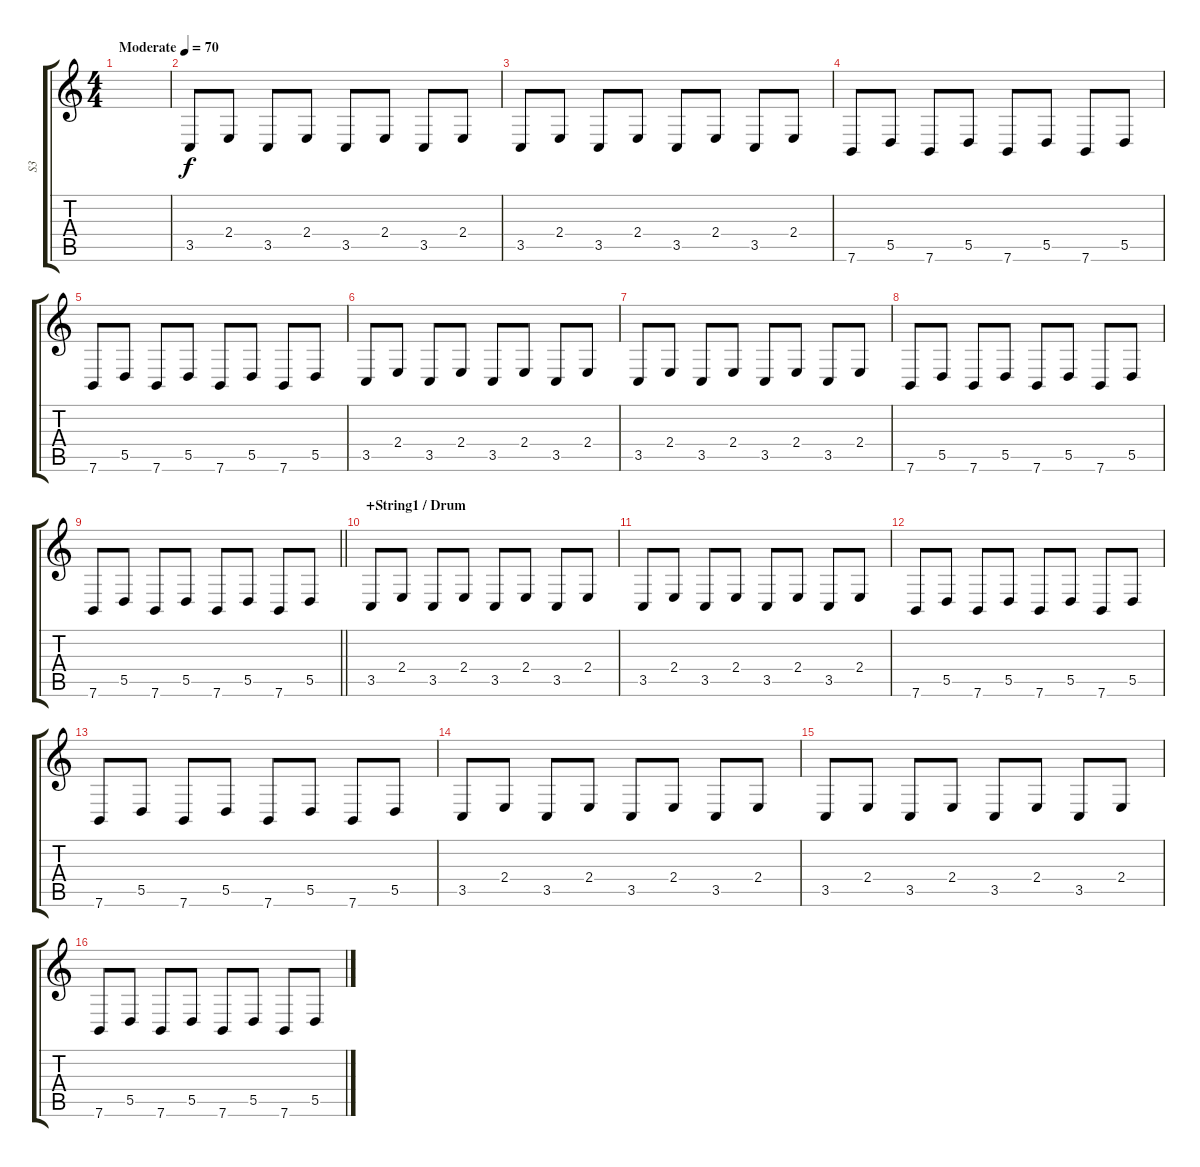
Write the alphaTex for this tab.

\track ("S3" "S3") {instrument pizzicatostrings}
\staff {score tabs}
\tuning (E4 B3 G3 D3 A2 E2) {hide}
\ts (4 4)
\tempo (70 "Moderate")
\clef g2
\ks c
|
3.5.8{volume 6} 2.4.8 3.5.8 2.4.8 3.5.8 2.4.8 3.5.8 2.4.8 |
3.5.8 2.4.8 3.5.8 2.4.8 3.5.8 2.4.8 3.5.8 2.4.8 |
7.6.8 5.5.8 7.6.8 5.5.8 7.6.8 5.5.8 7.6.8 5.5.8 |
7.6.8 5.5.8 7.6.8 5.5.8 7.6.8 5.5.8 7.6.8 5.5.8 |
3.5.8 2.4.8 3.5.8 2.4.8 3.5.8 2.4.8 3.5.8 2.4.8 |
3.5.8 2.4.8 3.5.8 2.4.8 3.5.8 2.4.8 3.5.8 2.4.8 |
7.6.8 5.5.8 7.6.8 5.5.8 7.6.8 5.5.8 7.6.8 5.5.8 |
\barLineRight lightlight
7.6.8 5.5.8 7.6.8 5.5.8 7.6.8 5.5.8 7.6.8 5.5.8 |
\section ("" "+String1 / Drum")
3.5.8 2.4.8 3.5.8 2.4.8 3.5.8 2.4.8 3.5.8 2.4.8 |
3.5.8 2.4.8 3.5.8 2.4.8 3.5.8 2.4.8 3.5.8 2.4.8 |
7.6.8 5.5.8 7.6.8 5.5.8 7.6.8 5.5.8 7.6.8 5.5.8 |
7.6.8 5.5.8 7.6.8 5.5.8 7.6.8 5.5.8 7.6.8 5.5.8 |
3.5.8 2.4.8 3.5.8 2.4.8 3.5.8 2.4.8 3.5.8 2.4.8 |
3.5.8 2.4.8 3.5.8 2.4.8 3.5.8 2.4.8 3.5.8 2.4.8 |
7.6.8 5.5.8 7.6.8 5.5.8 7.6.8 5.5.8 7.6.8 5.5.8
